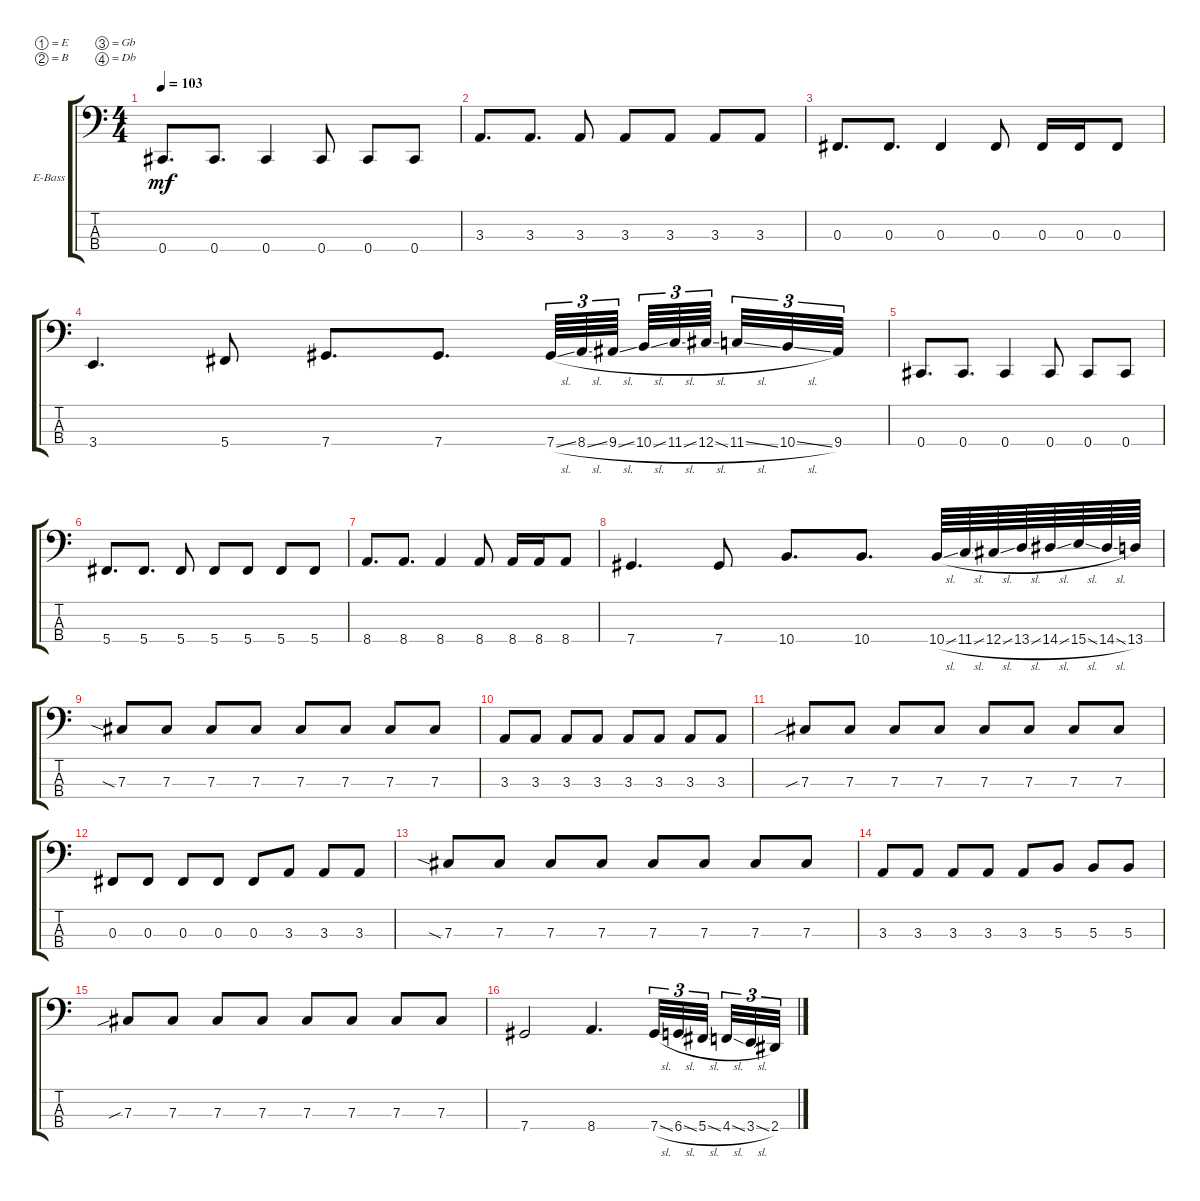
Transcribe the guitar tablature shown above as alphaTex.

\bracketExtendMode groupsimilarinstruments
\firstSystemTrackNameOrientation horizontal
\otherSystemsTrackNameOrientation horizontal
\track ("Bass" "E-Bass") {instrument electricbassfinger}
\staff {score tabs}
\tuning (E2 B1 Gb1 Db1)
\ts (4 4)
\tempo 103
\clef f4
\ks c
0.4.8{d dy mf} 0.4.8{d} 0.4.4 0.4.8 0.4.8 0.4.8 |
3.3.8{d} 3.3.8{d} 3.3.8 3.3.8 3.3.8 3.3.8 3.3.8 |
0.3.8{d} 0.3.8{d} 0.3.4 0.3.8 0.3.16 0.3.16 0.3.8 |
3.4.4{d} 5.4.8 7.4.8{d} 7.4.8{d} 7.4{sl}.64{tu (3 2)} 8.4{sl}.64{tu (3 2)} 9.4{sl}.64{tu (3 2)} 10.4{sl}.64{tu (3 2)} 11.4{sl}.64{tu (3 2)} 12.4{sl}.64{tu (3 2)} 11.4{sl}.32{tu (3 2)} 10.4{sl}.32{tu (3 2)} 9.4.32{tu (3 2)} |
0.4.8{d} 0.4.8{d} 0.4.4 0.4.8 0.4.8 0.4.8 |
5.4.8{d} 5.4.8{d} 5.4.8 5.4.8 5.4.8 5.4.8 5.4.8 |
8.4.8{d} 8.4.8{d} 8.4.4 8.4.8 8.4.16 8.4.16 8.4.8 |
7.4.4{d} 7.4.8 10.4.8{d} 10.4.8{d} 10.4{sl}.64 11.4{sl}.64 12.4{sl}.64 13.4{sl}.64 14.4{sl}.64 15.4{sl}.64 14.4{sl}.64 13.4.64 |
7.3{sia}.8 7.3.8 7.3.8 7.3.8 7.3.8 7.3.8 7.3.8 7.3.8 |
3.3.8 3.3.8 3.3.8 3.3.8 3.3.8 3.3.8 3.3.8 3.3.8 |
7.3{sib}.8 7.3.8 7.3.8 7.3.8 7.3.8 7.3.8 7.3.8 7.3.8 |
0.3.8 0.3.8 0.3.8 0.3.8 0.3.8 3.3.8 3.3.8 3.3.8 |
7.3{sia}.8 7.3.8 7.3.8 7.3.8 7.3.8 7.3.8 7.3.8 7.3.8 |
3.3.8 3.3.8 3.3.8 3.3.8 3.3.8 5.3.8 5.3.8 5.3.8 |
7.3{sib}.8 7.3.8 7.3.8 7.3.8 7.3.8 7.3.8 7.3.8 7.3.8 |
7.4.2 8.4.4{d} 7.4{sl}.32{tu (3 2)} 6.4{sl}.32{tu (3 2)} 5.4{sl}.32{tu (3 2)} 4.4{sl}.32{tu (3 2)} 3.4{sl}.32{tu (3 2)} 2.4.32{tu (3 2)}
